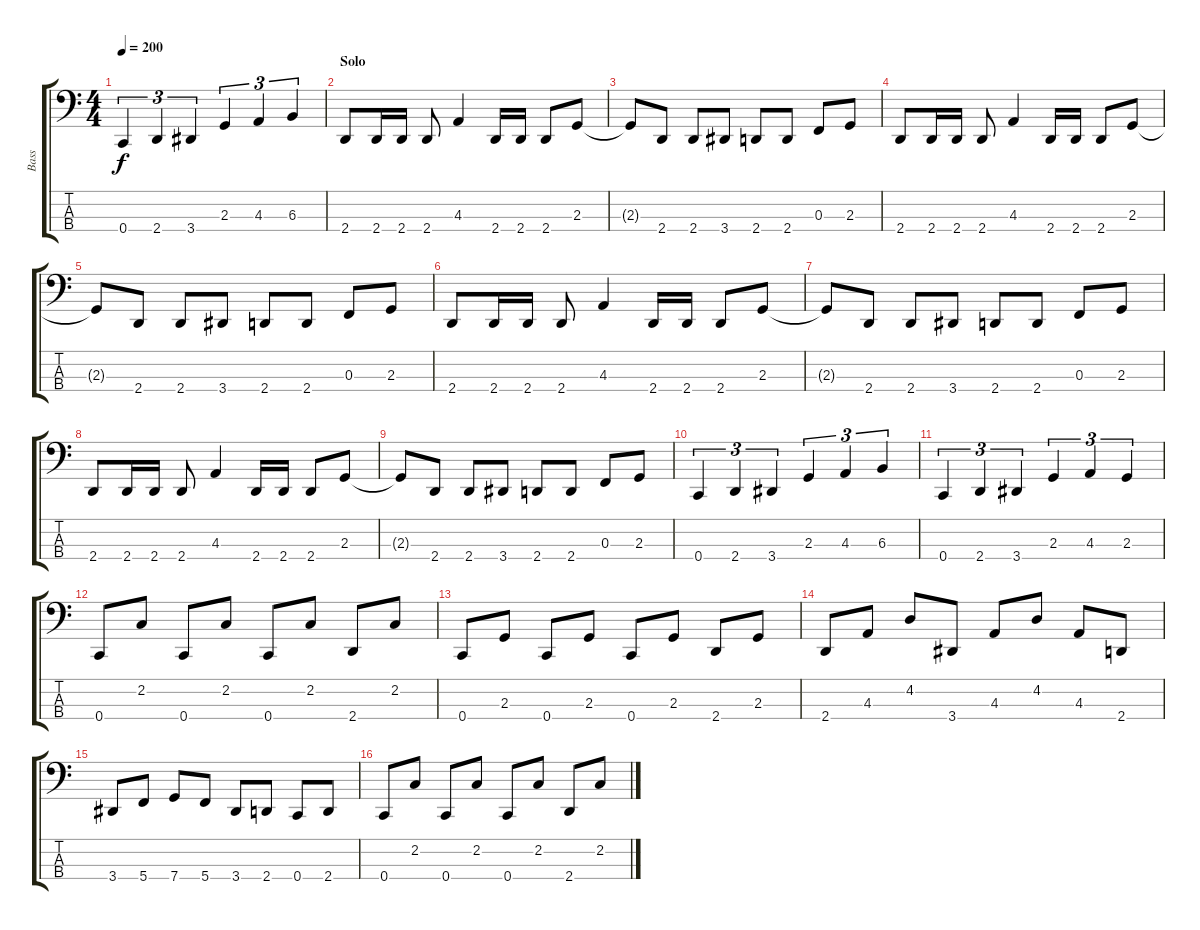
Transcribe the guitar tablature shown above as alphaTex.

\track ("Bass" "Bass") {instrument slapbass1}
\staff {score tabs}
\tuning (Eb2 Bb1 F1 C1) {hide}
\ts (4 4)
\tempo 200
\clef f4
\ks c
0.4.4{tu (3 2) dy f} 2.4.4{tu (3 2)} 3.4.4{tu (3 2)} 2.3.4{tu (3 2)} 4.3.4{tu (3 2)} 6.3.4{tu (3 2)} |
\section ("" "Solo")
2.4.8 2.4.16 2.4.16 2.4.8 4.3.4 2.4.16 2.4.16 2.4.8 2.3.8 |
2.3{t}.8 2.4.8 2.4.8 3.4.8 2.4.8 2.4.8 0.3.8 2.3.8 |
2.4.8 2.4.16 2.4.16 2.4.8 4.3.4 2.4.16 2.4.16 2.4.8 2.3.8 |
2.3{t}.8 2.4.8 2.4.8 3.4.8 2.4.8 2.4.8 0.3.8 2.3.8 |
2.4.8 2.4.16 2.4.16 2.4.8 4.3.4 2.4.16 2.4.16 2.4.8 2.3.8 |
2.3{t}.8 2.4.8 2.4.8 3.4.8 2.4.8 2.4.8 0.3.8 2.3.8 |
2.4.8 2.4.16 2.4.16 2.4.8 4.3.4 2.4.16 2.4.16 2.4.8 2.3.8 |
2.3{t}.8 2.4.8 2.4.8 3.4.8 2.4.8 2.4.8 0.3.8 2.3.8 |
0.4.4{tu (3 2)} 2.4.4{tu (3 2)} 3.4.4{tu (3 2)} 2.3.4{tu (3 2)} 4.3.4{tu (3 2)} 6.3.4{tu (3 2)} |
0.4.4{tu (3 2)} 2.4.4{tu (3 2)} 3.4.4{tu (3 2)} 2.3.4{tu (3 2)} 4.3.4{tu (3 2)} 2.3.4{tu (3 2)} |
0.4.8 2.2.8 0.4.8 2.2.8 0.4.8 2.2.8 2.4.8 2.2.8 |
0.4.8 2.3.8 0.4.8 2.3.8 0.4.8 2.3.8 2.4.8 2.3.8 |
2.4.8 4.3.8 4.2.8 3.4.8 4.3.8 4.2.8 4.3.8 2.4.8 |
3.4.8 5.4.8 7.4.8 5.4.8 3.4.8 2.4.8 0.4.8 2.4.8 |
0.4.8 2.2.8 0.4.8 2.2.8 0.4.8 2.2.8 2.4.8 2.2.8
